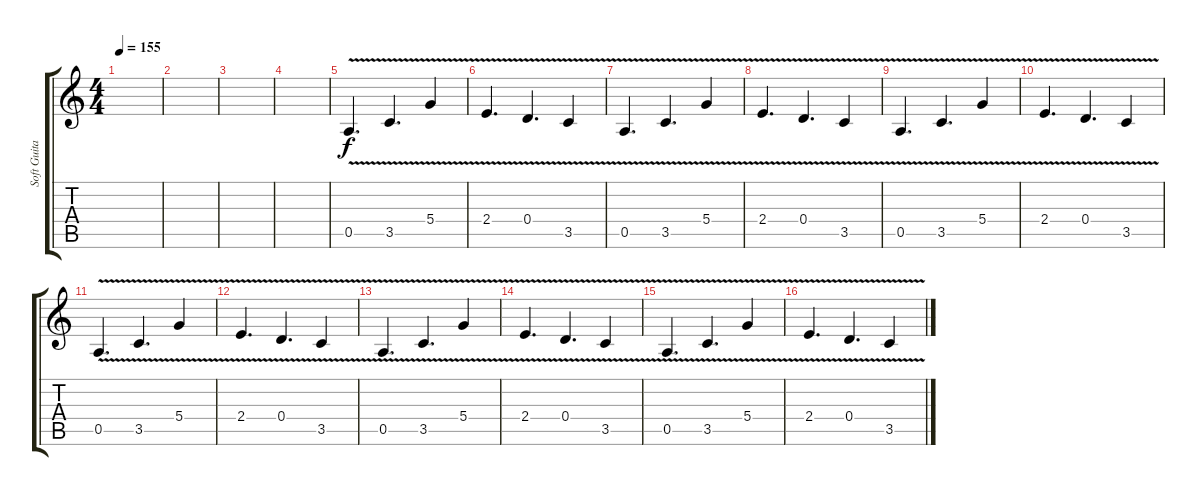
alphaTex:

\track ("Soft Guitar" "Soft Guita") {instrument electricguitarjazz}
\staff {score tabs}
\tuning (E4 B3 G3 D3 A2 E2) {hide}
\ts (4 4)
\tempo 155
\clef g2
\ks c
|
|
|
|
0.5{v}.4{d} 3.5{v}.4{d} 5.4{v}.4 |
2.4{v}.4{d} 0.4{v}.4{d} 3.5{v}.4 |
0.5{v}.4{d} 3.5{v}.4{d} 5.4{v}.4 |
2.4{v}.4{d} 0.4{v}.4{d} 3.5{v}.4 |
0.5{v}.4{d} 3.5{v}.4{d} 5.4{v}.4 |
2.4{v}.4{d} 0.4{v}.4{d} 3.5{v}.4 |
0.5{v}.4{d} 3.5{v}.4{d} 5.4{v}.4 |
2.4{v}.4{d} 0.4{v}.4{d} 3.5{v}.4 |
0.5{v}.4{d} 3.5{v}.4{d} 5.4{v}.4 |
2.4{v}.4{d} 0.4{v}.4{d} 3.5{v}.4 |
0.5{v}.4{d} 3.5{v}.4{d} 5.4{v}.4 |
2.4{v}.4{d} 0.4{v}.4{d} 3.5{v}.4
